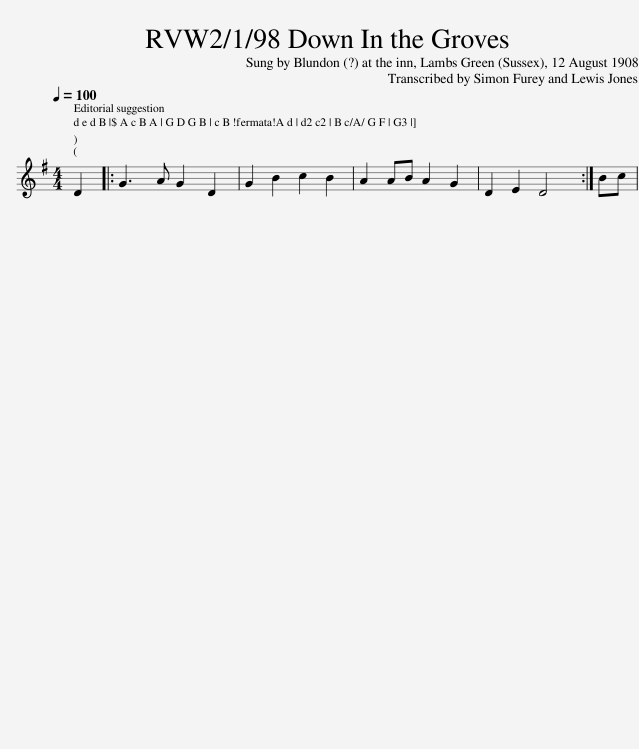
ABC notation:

X:1
L:1/8
Q:1/4=100
M:4/4
I:linebreak $
K:G
V:1 treble
V:1
 D2 |: G3 A G2 D2 | G2 B2 c2 B2 | A2 AB A2 G2 | D2 E2 D4 :| %5
 Bc | %6
